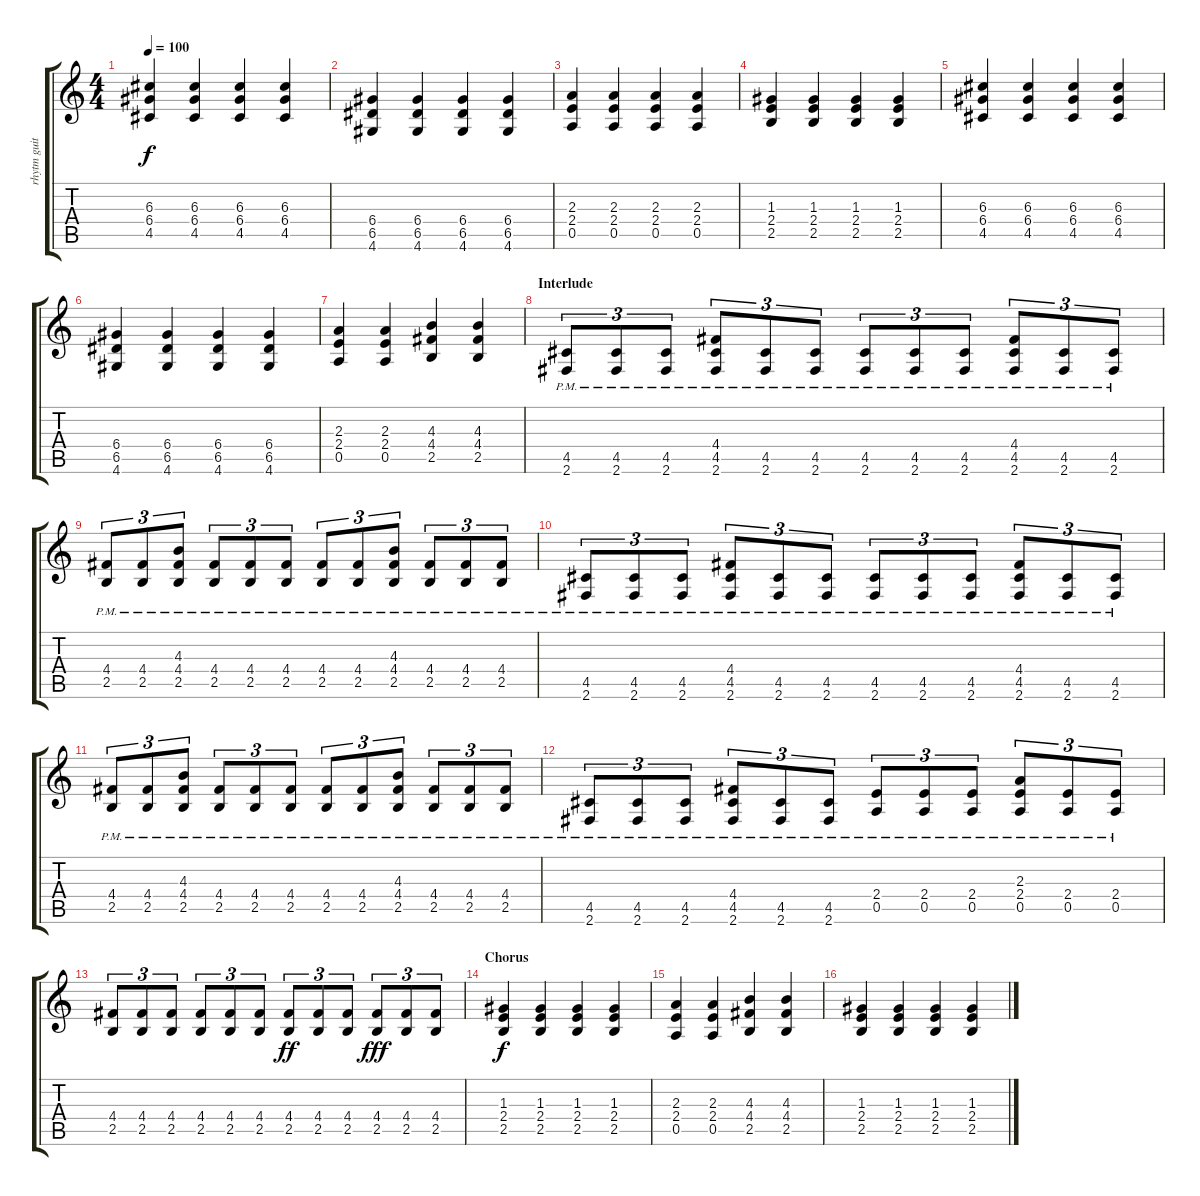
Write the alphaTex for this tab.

\track ("rhytm guitar - breiti" "rhytm guit") {instrument distortionguitar}
\staff {score tabs}
\tuning (E4 B3 G3 D3 A2 E2) {hide}
\ts (4 4)
\tempo 100
\clef g2
\ks c
(6.3 6.4 4.5).4{dy f} (6.3 6.4 4.5).4 (6.3 6.4 4.5).4 (6.3 6.4 4.5).4 |
(6.4 6.5 4.6).4 (6.4 6.5 4.6).4 (6.4 6.5 4.6).4 (6.4 6.5 4.6).4 |
(2.3 2.4 0.5).4 (2.3 2.4 0.5).4 (2.3 2.4 0.5).4 (2.3 2.4 0.5).4 |
(1.3 2.4 2.5).4 (1.3 2.4 2.5).4 (1.3 2.4 2.5).4 (1.3 2.4 2.5).4 |
(6.3 6.4 4.5).4 (6.3 6.4 4.5).4 (6.3 6.4 4.5).4 (6.3 6.4 4.5).4 |
(6.4 6.5 4.6).4 (6.4 6.5 4.6).4 (6.4 6.5 4.6).4 (6.4 6.5 4.6).4 |
(2.3 2.4 0.5).4 (2.3 2.4 0.5).4 (4.3 4.4 2.5).4 (4.3 4.4 2.5).4 |
\section ("" "Interlude")
(4.5{pm} 2.6{pm}).8{tu (3 2)} (4.5{pm} 2.6{pm}).8{tu (3 2)} (4.5{pm} 2.6{pm}).8{tu (3 2)} (4.4 4.5{pm} 2.6{pm}).8{tu (3 2)} (4.5{pm} 2.6{pm}).8{tu (3 2)} (4.5{pm} 2.6{pm}).8{tu (3 2)} (4.5{pm} 2.6{pm}).8{tu (3 2)} (4.5{pm} 2.6{pm}).8{tu (3 2)} (4.5{pm} 2.6{pm}).8{tu (3 2)} (4.4 4.5{pm} 2.6{pm}).8{tu (3 2)} (4.5{pm} 2.6{pm}).8{tu (3 2)} (4.5{pm} 2.6{pm}).8{tu (3 2)} |
(4.4{pm} 2.5{pm}).8{tu (3 2)} (4.4{pm} 2.5{pm}).8{tu (3 2)} (4.3 4.4{pm} 2.5{pm}).8{tu (3 2)} (4.4{pm} 2.5{pm}).8{tu (3 2)} (4.4{pm} 2.5{pm}).8{tu (3 2)} (4.4{pm} 2.5{pm}).8{tu (3 2)} (4.4{pm} 2.5{pm}).8{tu (3 2)} (4.4{pm} 2.5{pm}).8{tu (3 2)} (4.3 4.4{pm} 2.5{pm}).8{tu (3 2)} (4.4{pm} 2.5{pm}).8{tu (3 2)} (4.4{pm} 2.5{pm}).8{tu (3 2)} (4.4{pm} 2.5{pm}).8{tu (3 2)} |
(4.5{pm} 2.6{pm}).8{tu (3 2)} (4.5{pm} 2.6{pm}).8{tu (3 2)} (4.5{pm} 2.6{pm}).8{tu (3 2)} (4.4 4.5{pm} 2.6{pm}).8{tu (3 2)} (4.5{pm} 2.6{pm}).8{tu (3 2)} (4.5{pm} 2.6{pm}).8{tu (3 2)} (4.5{pm} 2.6{pm}).8{tu (3 2)} (4.5{pm} 2.6{pm}).8{tu (3 2)} (4.5{pm} 2.6{pm}).8{tu (3 2)} (4.4 4.5{pm} 2.6{pm}).8{tu (3 2)} (4.5{pm} 2.6{pm}).8{tu (3 2)} (4.5{pm} 2.6{pm}).8{tu (3 2)} |
(4.4{pm} 2.5{pm}).8{tu (3 2)} (4.4{pm} 2.5{pm}).8{tu (3 2)} (4.3 4.4{pm} 2.5{pm}).8{tu (3 2)} (4.4{pm} 2.5{pm}).8{tu (3 2)} (4.4{pm} 2.5{pm}).8{tu (3 2)} (4.4{pm} 2.5{pm}).8{tu (3 2)} (4.4{pm} 2.5{pm}).8{tu (3 2)} (4.4{pm} 2.5{pm}).8{tu (3 2)} (4.3 4.4{pm} 2.5{pm}).8{tu (3 2)} (4.4{pm} 2.5{pm}).8{tu (3 2)} (4.4{pm} 2.5{pm}).8{tu (3 2)} (4.4{pm} 2.5{pm}).8{tu (3 2)} |
(4.5{pm} 2.6{pm}).8{tu (3 2)} (4.5{pm} 2.6{pm}).8{tu (3 2)} (4.5{pm} 2.6{pm}).8{tu (3 2)} (4.4 4.5{pm} 2.6{pm}).8{tu (3 2)} (4.5{pm} 2.6{pm}).8{tu (3 2)} (4.5{pm} 2.6{pm}).8{tu (3 2)} (2.4{pm} 0.5{pm}).8{tu (3 2)} (2.4{pm} 0.5{pm}).8{tu (3 2)} (2.4{pm} 0.5{pm}).8{tu (3 2)} (2.3 2.4{pm} 0.5{pm}).8{tu (3 2)} (2.4{pm} 0.5{pm}).8{tu (3 2)} (2.4{pm} 0.5{pm}).8{tu (3 2)} |
(4.4 2.5).8{tu (3 2)} (4.4 2.5).8{tu (3 2)} (4.4 2.5).8{tu (3 2)} (4.4 2.5).8{tu (3 2)} (4.4 2.5).8{tu (3 2)} (4.4 2.5).8{tu (3 2)} (4.4 2.5).8{tu (3 2) dy ff} (4.4 2.5).8{tu (3 2)} (4.4 2.5).8{tu (3 2)} (4.4 2.5).8{tu (3 2) dy fff} (4.4 2.5).8{tu (3 2)} (4.4 2.5).8{tu (3 2)} |
\section ("" "Chorus")
(1.3 2.4 2.5).4{dy f} (1.3 2.4 2.5).4 (1.3 2.4 2.5).4 (1.3 2.4 2.5).4 |
(2.3 2.4 0.5).4 (2.3 2.4 0.5).4 (4.3 4.4 2.5).4 (4.3 4.4 2.5).4 |
(1.3 2.4 2.5).4 (1.3 2.4 2.5).4 (1.3 2.4 2.5).4 (1.3 2.4 2.5).4
